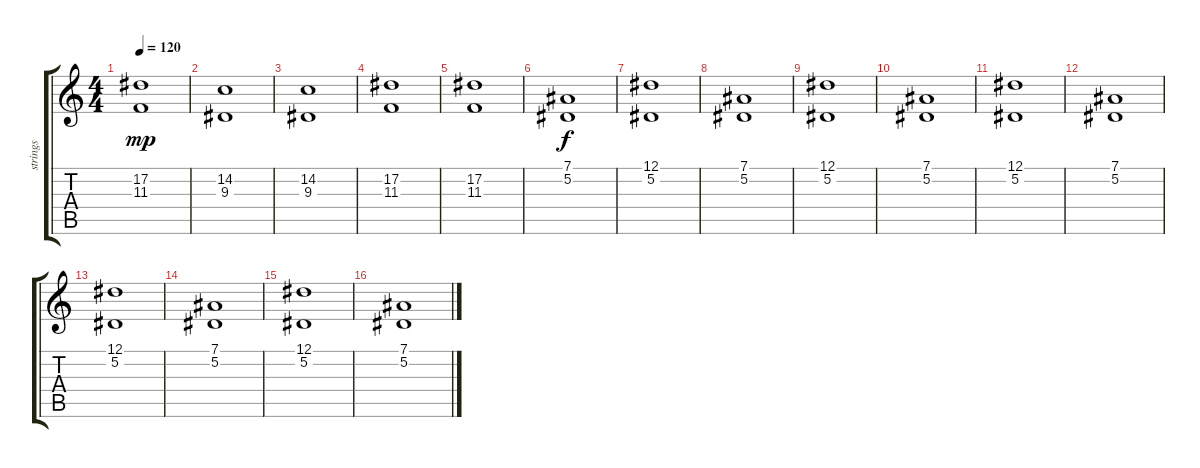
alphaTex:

\track ("strings" "strings") {instrument stringensemble2}
\staff {score tabs}
\tuning (Eb4 Bb3 Gb3 Db3 Ab2 Eb2) {hide}
\ts (4 4)
\tempo 120
\clef g2
\ks c
(17.2 11.3).1{dy mp} |
(14.2 9.3).1 |
(14.2 9.3).1 |
(17.2 11.3).1 |
(17.2 11.3).1 |
(7.1 5.2).1{dy f} |
(12.1 5.2).1 |
(7.1 5.2).1 |
(12.1 5.2).1 |
(7.1 5.2).1 |
(12.1 5.2).1 |
(7.1 5.2).1 |
(12.1 5.2).1 |
(7.1 5.2).1 |
(12.1 5.2).1 |
(7.1 5.2).1
